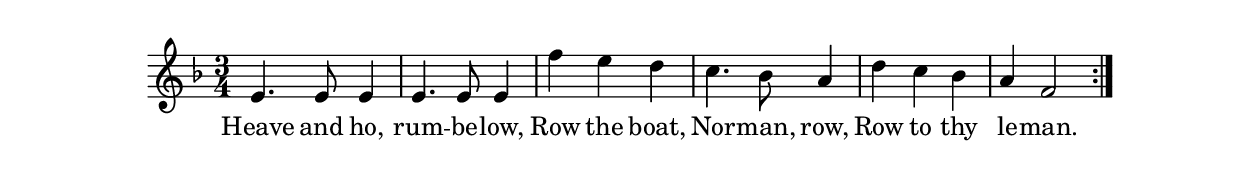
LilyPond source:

\version "2.24"
\language "english"

global = {
  \time 3/4
  \key f \major
}

mBreak = { \break }

\score {

  \new ChoirStaff {
    <<
      \new Staff = "up"  {
        <<
          \new 	Voice = "one" 	\fixed c' {
            \global
            %\voiceOne
            \repeat volta 2 { e4. 8 4 | 4. 8 4 | f'4 e' d' | c'4. bf8 a4 | d' c' bf | a f2 | } \fine
          }	% end voice one
          \new Voice  \fixed c' {
            %\voiceTwo
            
          } % end voice two
        >>
      } % end staff up

      \new Lyrics \lyricsto "one" {	% verse one
        Heave and ho, | rum -- be -- low, | Row the boat, | Nor -- man, row, | Row to thy | le -- man. |
      }	% end lyrics verse one

    >>
  } % end choir staff

  \layout{
    \context{
      \Score {
        \omit  BarNumber
      }%end score
    }%end context
  }%end layout

  \midi{}

}%end score